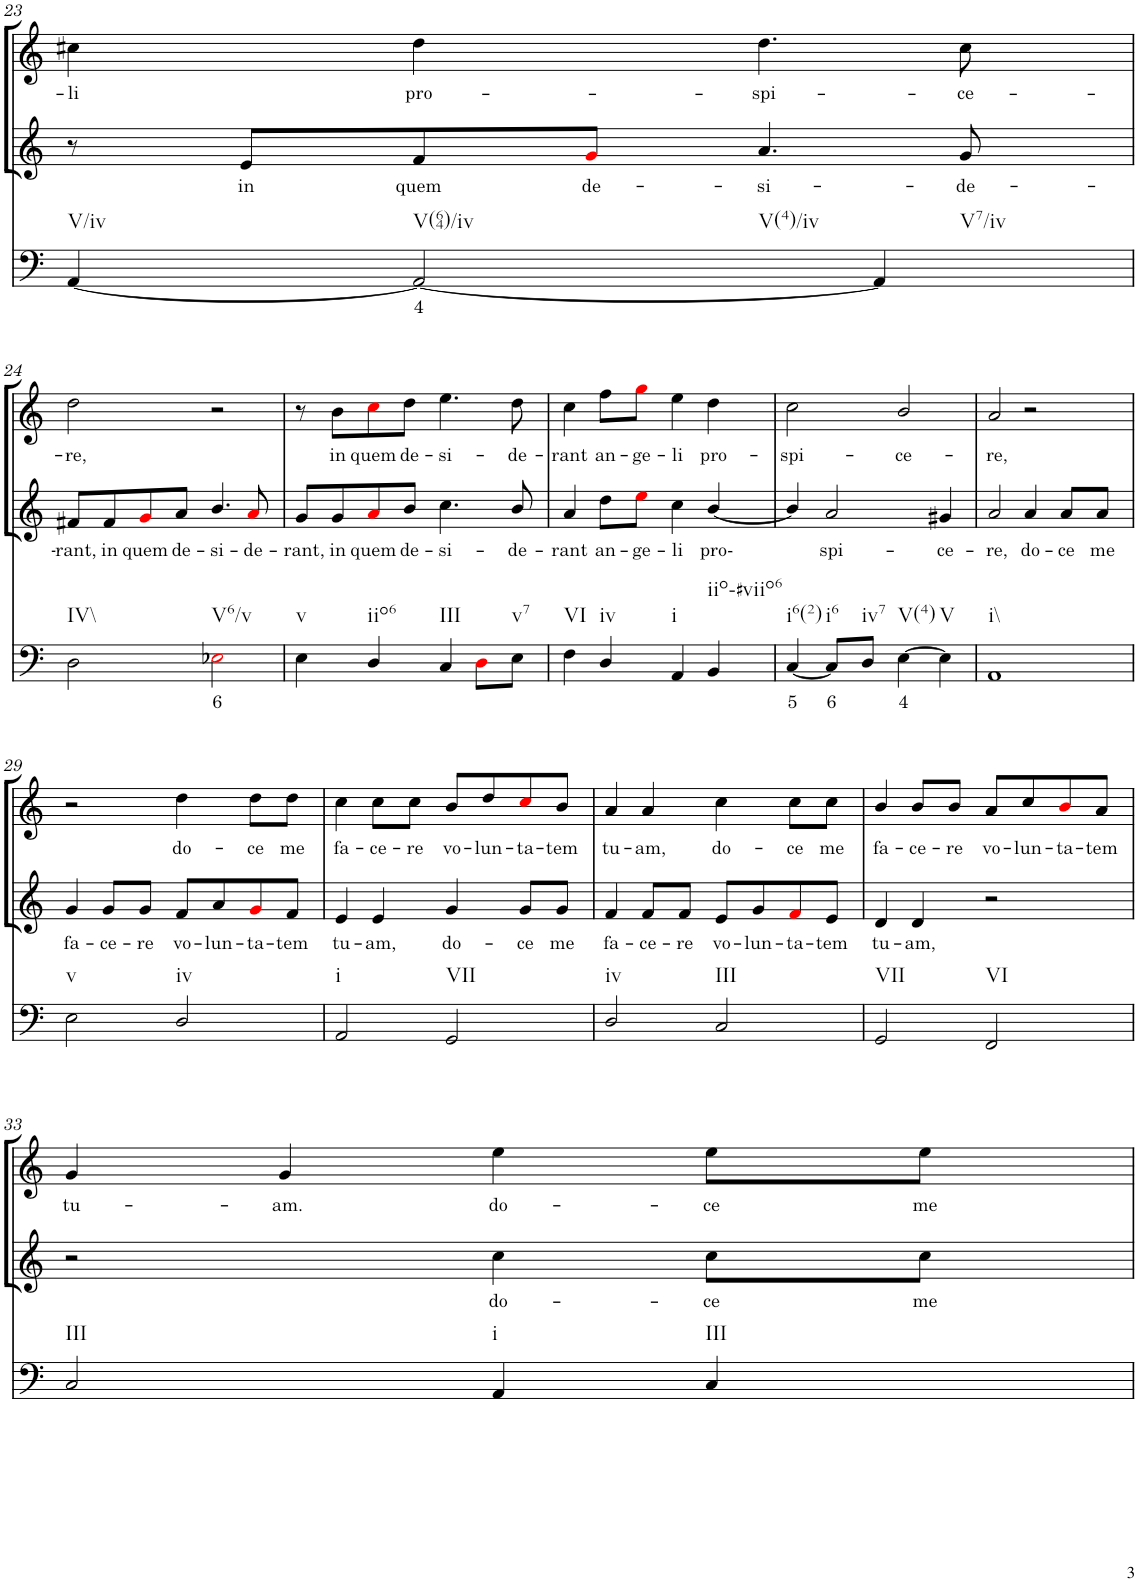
**kern	**text	**kern	**text	**kern	**text
*part3	*part3	*part2	*part2	*part1	*part1
*staff3	*staff3	*staff2	*staff2	*staff1	*staff1
*I"Continuo	*	*I"Soprano II	*	*I"Soprano I	*
!!LO:PB:g=z
*clefF4	*	*clefG2	*	*clefG2	*
*k[]	*	*k[]	*	*k[]	*
*M4/4	*	*M4/4	*	*M4/4	*
*met(c)	*	*met(c)	*	*met(c)	*
=23	=23	=23	=23	=23	=23
!LO:TX:b:t=V/iv	!	!	!	!	!
!	!	!	!	!	!LO:LY:b
[4AA/	.	8r	.	4cc#X\	li
!	!	!	!LO:LY:b	!	!
.	.	8e/L	in	.	.
!LO:TX:b:t=V(64)/iv	!	!	!	!	!
!LO:TX:b:t=V(4)/iv	!	!	!	!	!
!	!LO:LY:b	!	!LO:LY:b	!	!LO:LY:b
2AA/_	4	8f/	quem	4dd\	pro-
!	!	!	!LO:LY:b	!	!
.	.	8gi/J	de-	.	.
!	!	!	!LO:LY:b	!	!LO:LY:b
.	.	4.a/	si-	4.dd\	spi-
!LO:TX:b:t=V7/iv	!	!	!	!	!
4AA/]	.	.	.	.	.
!	!	!	!LO:LY:b	!	!LO:LY:b
.	.	8g/	de-	8cc#\	ce-
!!LO:LB:g=z
=24	=24	=24	=24	=24	=24
!LO:TX:b:t=IV\\	!	!	!	!	!
!	!	!	!LO:LY:b	!	!LO:LY:b
2D\	.	8f#X/L	rant,	2dd\	re,
!	!	!	!LO:LY:b	!	!
.	.	8f#/	in	.	.
!	!	!	!LO:LY:b	!	!
.	.	8gi/	quem	.	.
!	!	!	!LO:LY:b	!	!
.	.	8a/J	de-	.	.
!LO:TX:b:t=V6/v	!	!	!	!	!
!	!LO:LY:b	!	!LO:LY:b	!	!
2E-Xi\	6	4.b/	si-	2r	.
!	!	!	!LO:LY:b	!	!
.	.	8ai/	de-	.	.
=25	=25	=25	=25	=25	=25
!LO:TX:b:t=v	!	!	!	!	!
!	!	!	!LO:LY:b	!	!
4E\	.	8g/L	rant,	8r	.
!	!	!	!LO:LY:b	!	!LO:LY:b
.	.	8g/	in	8b\L	in
!LO:TX:b:t=iio6	!	!	!	!	!
!	!	!	!LO:LY:b	!	!LO:LY:b
4D/	.	8ai/	quem	8cci\	quem
!	!	!	!LO:LY:b	!	!LO:LY:b
.	.	8b/J	de-	8dd\J	de-
!LO:TX:b:t=III	!	!	!	!	!
!	!	!	!LO:LY:b	!	!LO:LY:b
4C/	.	4.cc\	si-	4.ee\	si-
8Di\L	.	.	.	.	.
!LO:TX:b:t=v7	!	!	!	!	!
!	!	!	!LO:LY:b	!	!LO:LY:b
8E\J	.	8b/	de-	8dd\	de-
=26	=26	=26	=26	=26	=26
!LO:TX:b:t=VI	!	!	!	!	!
!	!	!	!LO:LY:b	!	!LO:LY:b
4F\	.	4a/	rant	4cc\	rant
!LO:TX:b:t=iv	!	!	!	!	!
!	!	!	!LO:LY:b	!	!LO:LY:b
4D/	.	8dd\L	an-	8ff\L	an-
!	!	!	!LO:LY:b	!	!LO:LY:b
.	.	8eei\J	ge-	8ggi\J	ge-
!LO:TX:b:t=i	!	!	!	!	!
!	!	!	!LO:LY:b	!	!LO:LY:b
4AA/	.	4cc\	li	4ee\	li
!LO:TX:b:t=iio-#viio6	!	!	!	!	!
!	!	!	!LO:LY:b	!	!LO:LY:b
4BB/	.	[4b/	pro-	4dd\	pro-
=27	=27	=27	=27	=27	=27
!LO:TX:b:t=i6(2)	!	!	!	!	!
!	!LO:LY:b	!	!	!	!LO:LY:b
[4C/	5	4b/]	.	2cc\	spi-
!LO:TX:b:t=i6	!	!	!	!	!
!	!LO:LY:b	!	!LO:LY:b	!	!
8C/L]	6	2a/	spi-	.	.
!LO:TX:b:t=iv7	!	!	!	!	!
8D/J	.	.	.	.	.
!LO:TX:b:t=V(4)	!	!	!	!	!
!	!LO:LY:b	!	!	!	!LO:LY:b
[4E\	4	.	.	2b/	ce-
!LO:TX:b:t=V	!	!	!	!	!
!	!	!	!LO:LY:b	!	!
4E\]	.	4g#X/	ce-	.	.
=28	=28	=28	=28	=28	=28
!LO:TX:b:t=i\\	!	!	!	!	!
!	!	!	!LO:LY:b	!	!LO:LY:b
1AA	.	2a/	re,	2a/	re,
!	!	!	!LO:LY:b	!	!
.	.	4a/	do-	2r	.
!	!	!	!LO:LY:b	!	!
.	.	8a/L	ce	.	.
!	!	!	!LO:LY:b	!	!
.	.	8a/J	me	.	.
!!LO:LB:g=z
=29	=29	=29	=29	=29	=29
!LO:TX:b:t=v	!	!	!	!	!
!	!	!	!LO:LY:b	!	!
2E\	.	4g/	fa-	2r	.
!	!	!	!LO:LY:b	!	!
.	.	8g/L	ce-	.	.
!	!	!	!LO:LY:b	!	!
.	.	8g/J	re	.	.
!LO:TX:b:t=iv	!	!	!	!	!
!	!	!	!LO:LY:b	!	!LO:LY:b
2D/	.	8f/L	vo-	4dd\	do-
!	!	!	!LO:LY:b	!	!
.	.	8a/	lun-	.	.
!	!	!	!LO:LY:b	!	!LO:LY:b
.	.	8gi/	ta-	8dd\L	ce
!	!	!	!LO:LY:b	!	!LO:LY:b
.	.	8f/J	tem	8dd\J	me
=30	=30	=30	=30	=30	=30
!LO:TX:b:t=i	!	!	!	!	!
!	!	!	!LO:LY:b	!	!LO:LY:b
2AA/	.	4e/	tu-	4cc\	fa-
!	!	!	!LO:LY:b	!	!LO:LY:b
.	.	4e/	am,	8cc\L	ce-
!	!	!	!	!	!LO:LY:b
.	.	.	.	8cc\J	re
!LO:TX:b:t=VII	!	!	!	!	!
!	!	!	!LO:LY:b	!	!LO:LY:b
2GG/	.	4g/	do-	8b/L	vo-
!	!	!	!	!	!LO:LY:b
.	.	.	.	8dd/	lun-
!	!	!	!LO:LY:b	!	!LO:LY:b
.	.	8g/L	ce	8cci/	ta-
!	!	!	!LO:LY:b	!	!LO:LY:b
.	.	8g/J	me	8b/J	tem
=31	=31	=31	=31	=31	=31
!LO:TX:b:t=iv	!	!	!	!	!
!	!	!	!LO:LY:b	!	!LO:LY:b
2D/	.	4f/	fa-	4a/	tu-
!	!	!	!LO:LY:b	!	!LO:LY:b
.	.	8f/L	ce-	4a/	am,
!	!	!	!LO:LY:b	!	!
.	.	8f/J	re	.	.
!LO:TX:b:t=III	!	!	!	!	!
!	!	!	!LO:LY:b	!	!LO:LY:b
2C/	.	8e/L	vo-	4cc\	do-
!	!	!	!LO:LY:b	!	!
.	.	8g/	lun-	.	.
!	!	!	!LO:LY:b	!	!LO:LY:b
.	.	8fi/	ta-	8cc\L	ce
!	!	!	!LO:LY:b	!	!LO:LY:b
.	.	8e/J	tem	8cc\J	me
=32	=32	=32	=32	=32	=32
!LO:TX:b:t=VII	!	!	!	!	!
!	!	!	!LO:LY:b	!	!LO:LY:b
2GG/	.	4d/	tu-	4b/	fa-
!	!	!	!LO:LY:b	!	!LO:LY:b
.	.	4d/	am,	8b/L	ce-
!	!	!	!	!	!LO:LY:b
.	.	.	.	8b/J	re
!LO:TX:b:t=VI	!	!	!	!	!
!	!	!	!	!	!LO:LY:b
2FF/	.	2r	.	8a/L	vo-
!	!	!	!	!	!LO:LY:b
.	.	.	.	8cc/	lun-
!	!	!	!	!	!LO:LY:b
.	.	.	.	8bi/	ta-
!	!	!	!	!	!LO:LY:b
.	.	.	.	8a/J	tem
!!LO:LB:g=z
=33	=33	=33	=33	=33	=33
!LO:TX:b:t=III	!	!	!	!	!
!	!	!	!	!	!LO:LY:b
2C/	.	2r	.	4g/	tu-
!	!	!	!	!	!LO:LY:b
.	.	.	.	4g/	am.
!LO:TX:b:t=i	!	!	!	!	!
!	!	!	!LO:LY:b	!	!LO:LY:b
4AA/	.	4cc\	do-	4ee\	do-
!LO:TX:b:t=III	!	!	!	!	!
!	!	!	!LO:LY:b	!	!LO:LY:b
4C/	.	8cc\L	ce	8ee\L	ce
!	!	!	!LO:LY:b	!	!LO:LY:b
.	.	8cc\J	me	8ee\J	me
=	=	=	=	=	=
*-	*-	*-	*-	*-	*-
